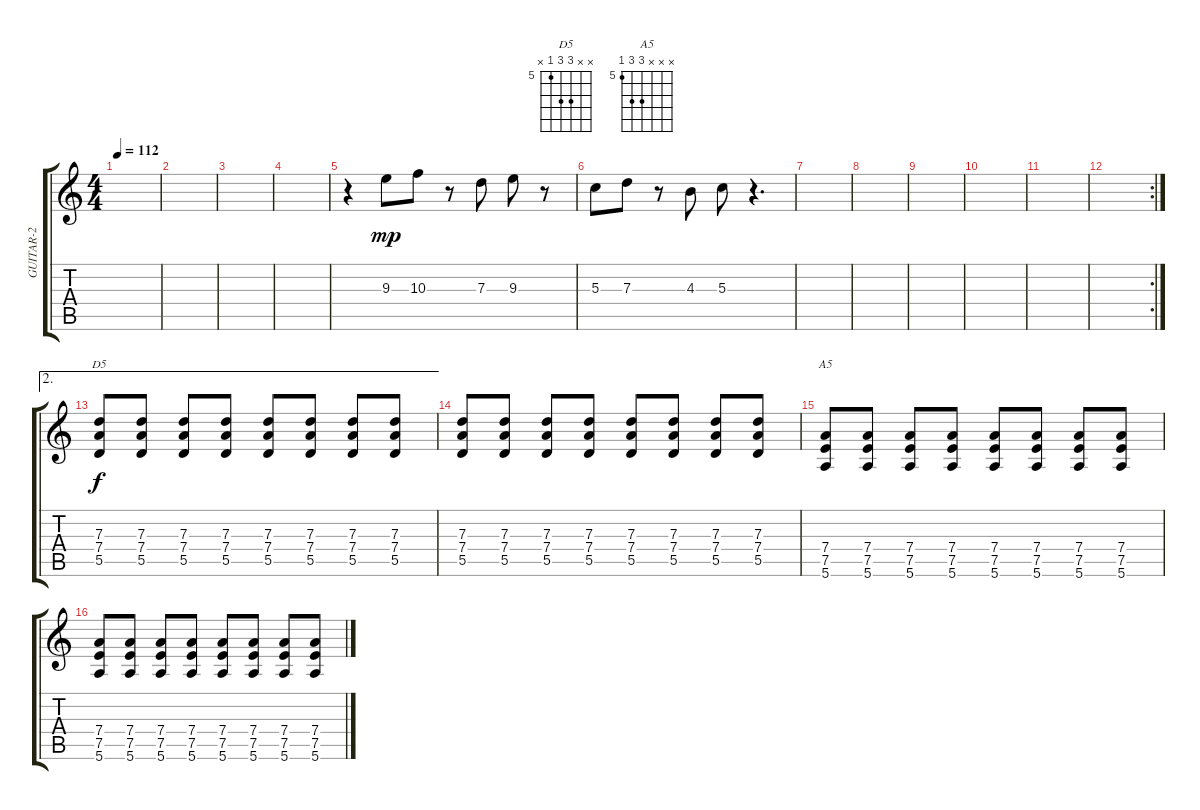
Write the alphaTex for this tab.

\track ("GUITAR-2" "GUITAR-2") {instrument overdrivenguitar}
\staff {score tabs}
\tuning (E4 B3 G3 D3 A2 E2) {hide}
\chord ("D5" x x 7 7 5 x) {firstfret 5}
\chord ("A5" x x x 7 7 5) {firstfret 5}
\ts (4 4)
\tempo 112
\clef g2
\ks c
|
|
|
|
r.4{volume 13} 9.3.8{dy mp} 10.3.8 r.8 7.3.8 9.3.8 r.8 |
5.3.8 7.3.8 r.8 4.3.8 5.3.8 r.4{d} |
|
|
|
|
|
\rc 2
|
\ae 2
(7.3 7.4 5.5).8{ch "D5" dy f} (7.3 7.4 5.5).8 (7.3 7.4 5.5).8 (7.3 7.4 5.5).8 (7.3 7.4 5.5).8 (7.3 7.4 5.5).8 (7.3 7.4 5.5).8 (7.3 7.4 5.5).8 |
(7.3 7.4 5.5).8 (7.3 7.4 5.5).8 (7.3 7.4 5.5).8 (7.3 7.4 5.5).8 (7.3 7.4 5.5).8 (7.3 7.4 5.5).8 (7.3 7.4 5.5).8 (7.3 7.4 5.5).8 |
(7.4 7.5 5.6).8{ch "A5"} (7.4 7.5 5.6).8 (7.4 7.5 5.6).8 (7.4 7.5 5.6).8 (7.4 7.5 5.6).8 (7.4 7.5 5.6).8 (7.4 7.5 5.6).8 (7.4 7.5 5.6).8 |
(7.4 7.5 5.6).8 (7.4 7.5 5.6).8 (7.4 7.5 5.6).8 (7.4 7.5 5.6).8 (7.4 7.5 5.6).8 (7.4 7.5 5.6).8 (7.4 7.5 5.6).8 (7.4 7.5 5.6).8
